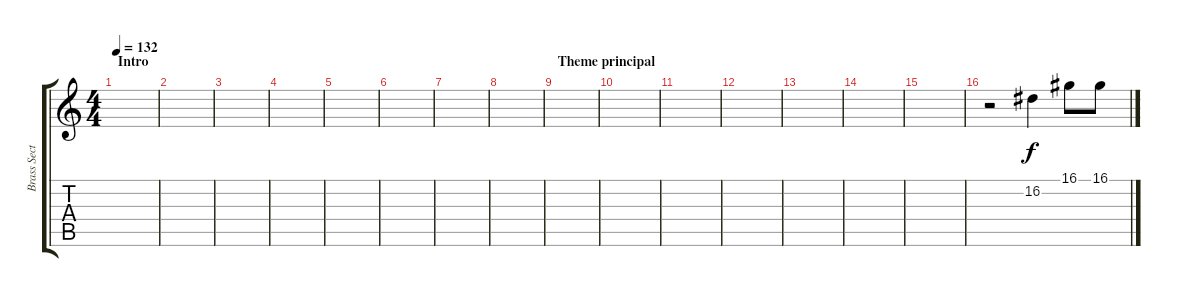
\track ("Brass Section / T. Sax" "Brass Sect") {instrument brasssection}
\staff {score tabs}
\tuning (E4 B3 G3 D3 A2 E2) {hide}
\ts (4 4)
\section ("" "Intro")
\tempo 132
\clef g2
\ks c
|
|
|
|
|
|
|
|
\section ("" "Theme principal")
|
|
|
|
|
|
|
r.2 16.2.4 16.1.8 16.1.8
